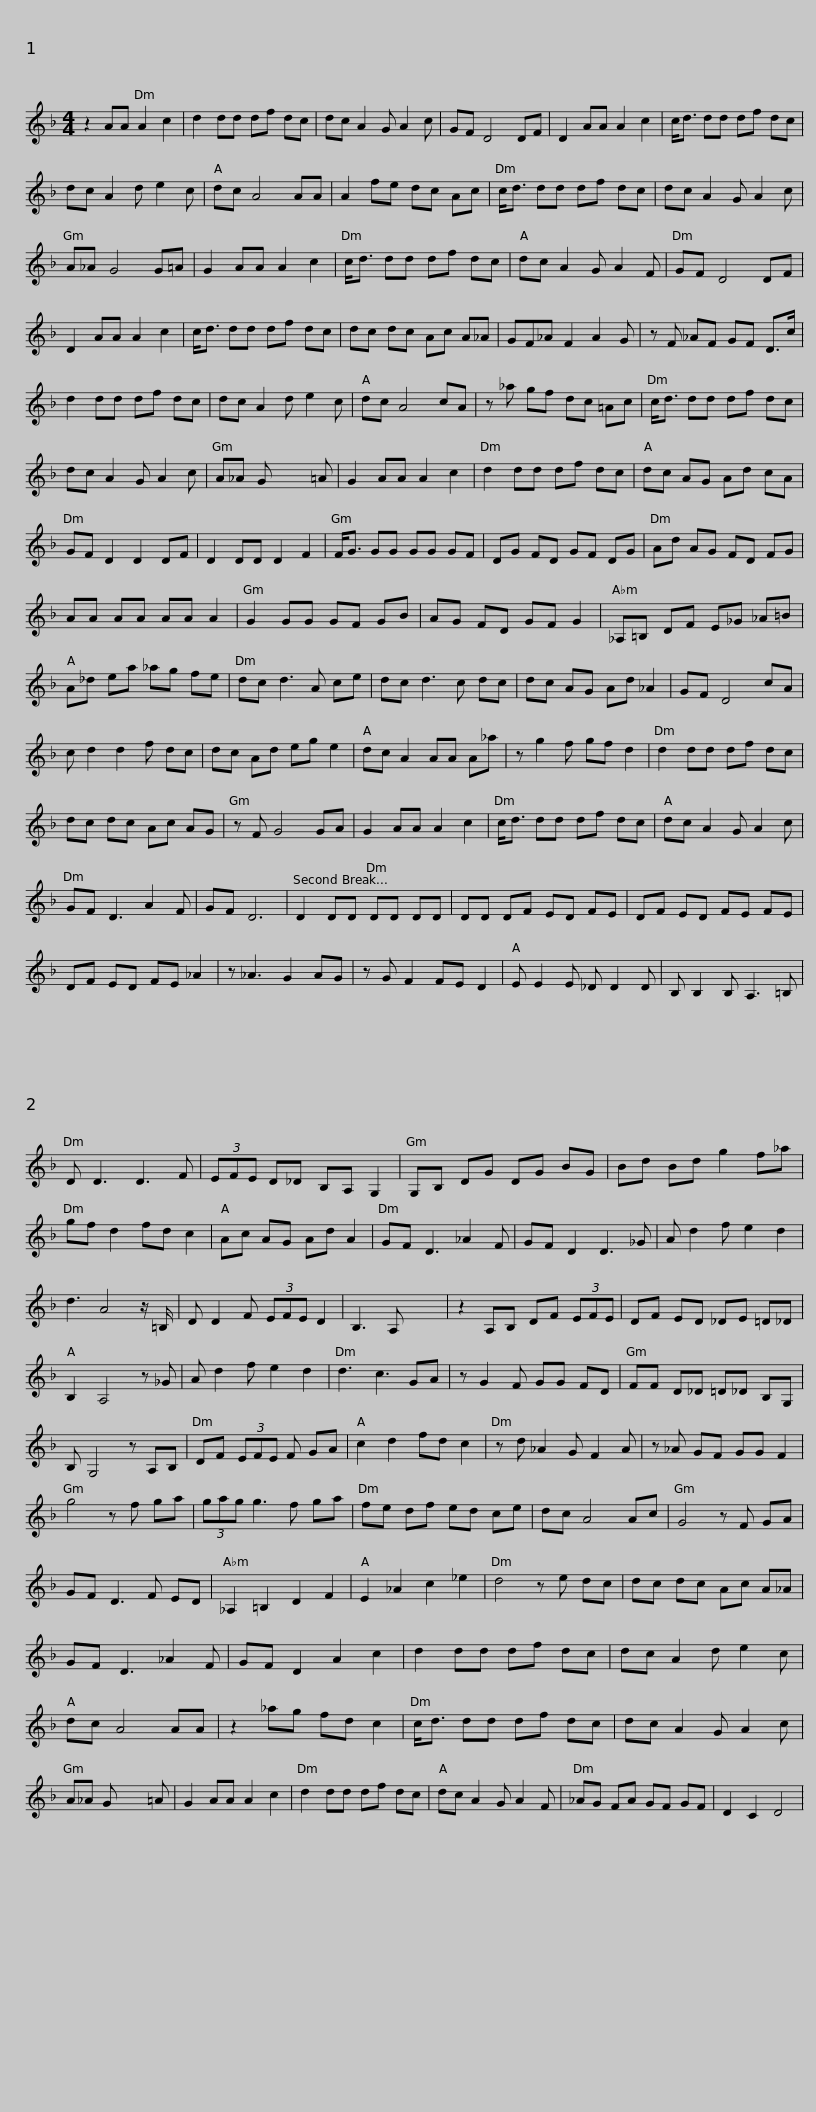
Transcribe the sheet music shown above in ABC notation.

X:1
L:1/8
M:4/4
I:linebreak $
K:Dmin
V:1 treble
V:1
 z2 AA A2 c2 | d2 dd df dc | dc A2 G A2 c | GF D4 DF | D2 AA A2 c2 | %5
 c<d dd df dc | dc A2 d e2 c |$ dc A4 AA | A2 fe dc Ac | c<d dd df dc | %10
 dc A2 G A2 c | A_A G4 G=A | G2 AA A2 c2 |$ c<d dd df dc | dc A2 G A2 F | %15
 GF D4 DF | D2 AA A2 c2 | c<d dd df dc | dc dc Ac A_A |$ GF_A F2 A2 G | %20
 z F _AF GF D>c | d2 dd df dc | dc A2 d e2 c | dc A4 cA | z _a gf dc =Ac |$ %25
 c<d dd df dc | dc A2 G A2 c | A_A G x4 =A | G2 AA A2 c2 | d2 dd df dc | %30
 dc AG Ad cA |$ GF D2 D2 DF | D2 DD D2 F2 | F<G GG GG GF | DG FD GF DG | %35
 Ad AG FD FG | AA AA AA A2 |$ G2 GG GF GB | AG FD GF G2 | _A,=B, DF E_G _A=B | %40
 A_d ea _ag fe | dc d3 A ce |$ dc d3 c dc | dc AG Ad _A2 | GF D4 cA | %45
 c d2 d2 f dc | dc Ad eg e2 | dc A2 AA A_a |$ z g2 f gf d2 | d2 dd df dc | %50
 dc dc Ac AG | z F G4 GA | G2 AA A2 c2 | c<d dd df dc |$ dc A2 G A2 c | %55
 GF D3 A2 F | GF D6 | D2 DD DD DD | DD DF ED FE | DF ED FE FE |$ %60
 DF ED FE _A2 | z _A3 G2 AG | z G F2 FE D2 | E E2 E _D D2 D | B, B,2 B, A,3 =B, | %65
 D D3 D3 F |$ (3EFE D_D B,A, G,2 | G,B, DG DG BG | Bd Bd g2 f_a | gf d2 fd c2 | %70
 Ac AG Ad A2 |$ GF D3 _A2 F | GF D2 D3 _G | A d2 f e2 d2 | d3 A4 z/ =B,/ | %75
 D D2 F (3EFE D2 | B,3 A, x4 |$ z2 A,B, DF (3EFE | DF ED _DE =D_D | B,2 A,4 z _G | %80
 A d2 f e2 d2 | d3 c3 GA | z G2 F GG FD |$ FF D_D =D_D B,G, | B, G,4 z A,B, | %85
 DF (3EFE F GA | c2 d2 fd c2 | z d _A2 G F2 A |$ z _A GF GG F2 | g4 z f ga | %90
 (3gag g3 f ga | fe df ed ce | dc A4 Ac | G4 z F GA |$ GF D3 F ED | %95
 _A,2 =B,2 D2 F2 | E2 _A2 c2 _e2 | d4 z e dc | dc dc Ac A_A | GF D3 _A2 F | %100
 GF D2 A2 c2 |$ d2 dd df dc | dc A2 d e2 c | dc A4 AA | z2 _ag fd c2 | %105
 c<d dd df dc | dc A2 G A2 c |$ A_A G x4 =A | G2 AA A2 c2 | d2 dd df dc | %110
 dc A2 G A2 F | _AG FA GF GF | D2 C2 D4 | %113
